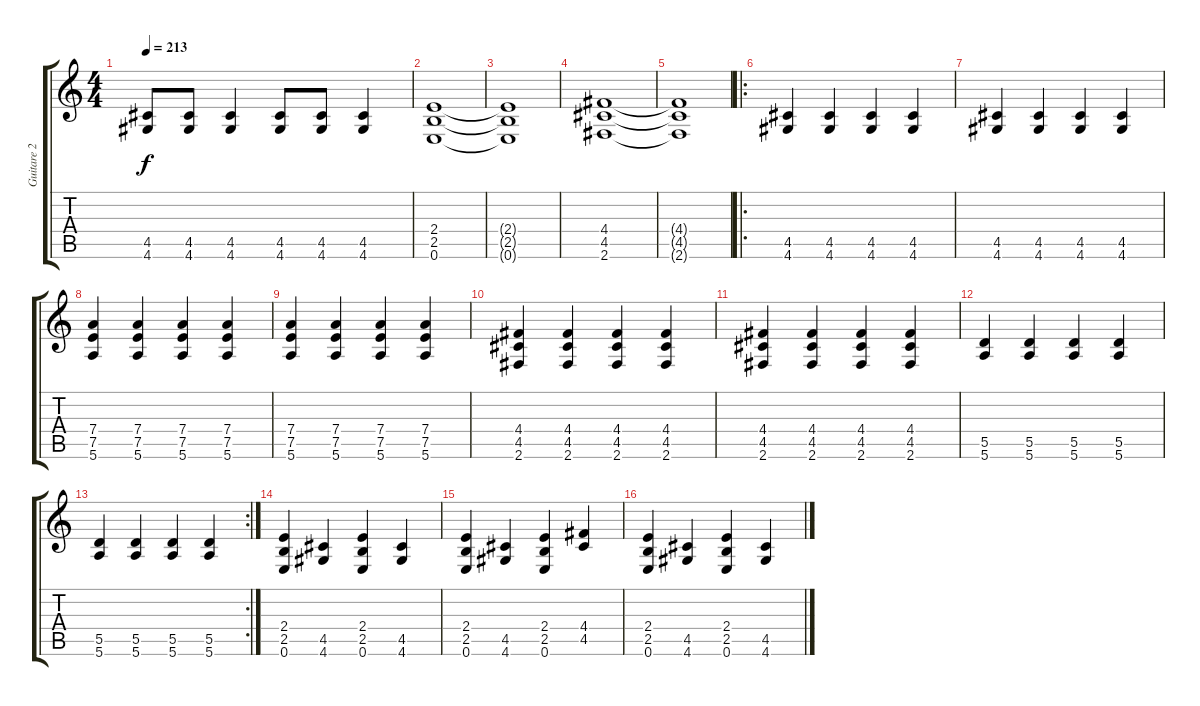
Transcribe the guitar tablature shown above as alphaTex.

\track ("Guitare 2" "Guitare 2") {instrument distortionguitar}
\staff {score tabs}
\tuning (E4 B3 G3 D3 A2 E2) {hide}
\ts (4 4)
\tempo 213
\clef g2
\ks c
(4.5 4.6).8{dy f} (4.5 4.6).8 (4.5 4.6).4 (4.5 4.6).8 (4.5 4.6).8 (4.5 4.6).4 |
(2.4 2.5 0.6).1 |
(2.4{t} 2.5{t} 0.6{t}).1 |
(4.4 4.5 2.6).1 |
(4.4{t} 4.5{t} 2.6{t}).1 |
\ro
(4.5 4.6).4 (4.5 4.6).4 (4.5 4.6).4 (4.5 4.6).4 |
(4.5 4.6).4 (4.5 4.6).4 (4.5 4.6).4 (4.5 4.6).4 |
(7.4 7.5 5.6).4 (7.4 7.5 5.6).4 (7.4 7.5 5.6).4 (7.4 7.5 5.6).4 |
(7.4 7.5 5.6).4 (7.4 7.5 5.6).4 (7.4 7.5 5.6).4 (7.4 7.5 5.6).4 |
(4.4 4.5 2.6).4 (4.4 4.5 2.6).4 (4.4 4.5 2.6).4 (4.4 4.5 2.6).4 |
(4.4 4.5 2.6).4 (4.4 4.5 2.6).4 (4.4 4.5 2.6).4 (4.4 4.5 2.6).4 |
(5.5 5.6).4 (5.5 5.6).4 (5.5 5.6).4 (5.5 5.6).4 |
\rc 2
(5.5 5.6).4 (5.5 5.6).4 (5.5 5.6).4 (5.5 5.6).4 |
(2.4 2.5 0.6).4 (4.5 4.6).4 (2.4 2.5 0.6).4 (4.5 4.6).4 |
(2.4 2.5 0.6).4 (4.5 4.6).4 (2.4 2.5 0.6).4 (4.4 4.5).4 |
(2.4 2.5 0.6).4 (4.5 4.6).4 (2.4 2.5 0.6).4 (4.5 4.6).4
